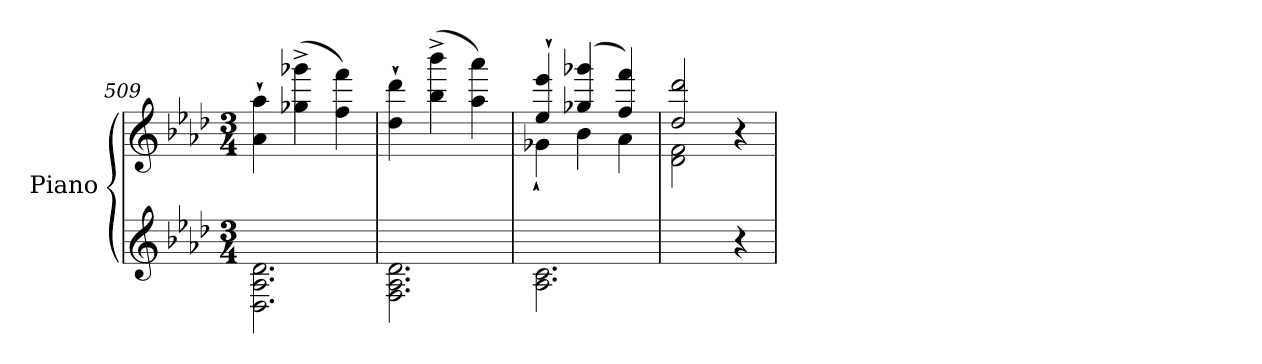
**kern	**kern
*part1	*part1
*staff2	*staff1
*I"Piano	*
*I'Pno.	*
*clefG2	*clefG2
*k[b-e-a-d-]	*k[b-e-a-d-]
*M3/4	*M3/4
=509	=509
2.D-\ 2.A-\ 2.d-\	4a-\` 4aa-\`
.	(4gg-X\^ 4ggg-X\^
.	4ff\ 4fff\)
=510	=510
2.F\ 2.A-\ 2.d-\	4dd-\` 4ddd-\`
.	(4bb-\^ 4bbb-\^
.	4aa-\ 4aaa-\)
=511	=511
*	*^
(2.A-\ 2.c\	4ee-/` 4eee-/`	4g-X`\
.	(4gg-X/ 4ggg-X/	4b-\
.	4ff/ 4fff/)	4a-\
=512	=512	=512
2ryy	2dd-/ 2ddd-/	2d-\ 2f\)
4r	4r	4ryy
*	*v	*v
=	=
*-	*-
